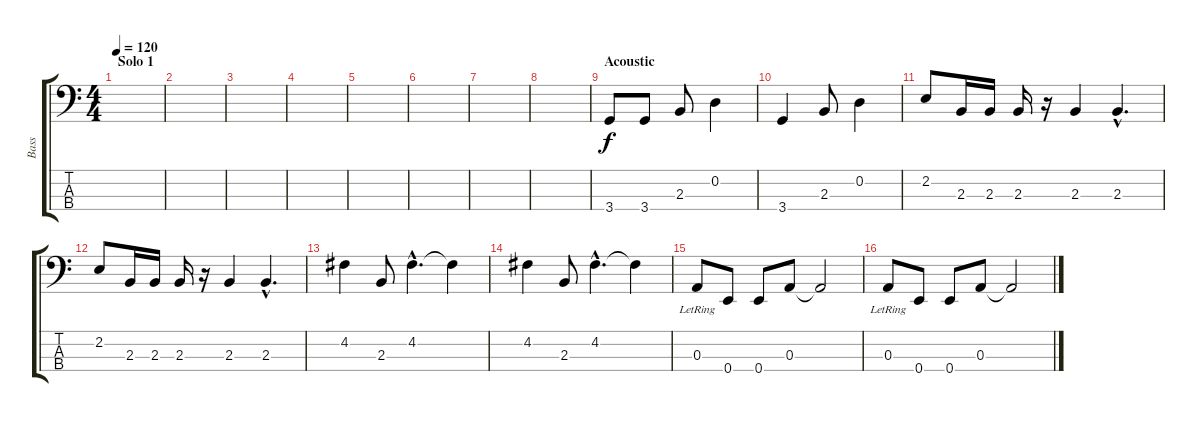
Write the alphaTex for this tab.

\track ("Bass" "Bass") {instrument electricbassfinger}
\staff {score tabs}
\tuning (G2 D2 A1 E1) {hide}
\ts (4 4)
\section ("" "Solo 1")
\tempo 120
\clef f4
\ks c
|
|
|
|
|
|
|
|
\section ("" "Acoustic")
3.4.8 3.4.8 2.3.8 0.2.4 |
3.4.4 2.3.8 0.2.4 |
2.2.8 2.3.16 2.3.16 2.3.16 r.16 2.3.4 2.3{hac}.4{d} |
2.2.8 2.3.16 2.3.16 2.3.16 r.16 2.3.4 2.3{hac}.4{d} |
4.2.4 2.3.8 4.2{hac}.4{d} 4.2{t}.4 |
4.2.4 2.3.8 4.2{hac}.4{d} 4.2{t}.4 |
0.3{lr}.8 0.4.8 0.4.8 0.3.8 0.3{t}.2 |
0.3{lr}.8 0.4.8 0.4.8 0.3.8 0.3{t}.2
